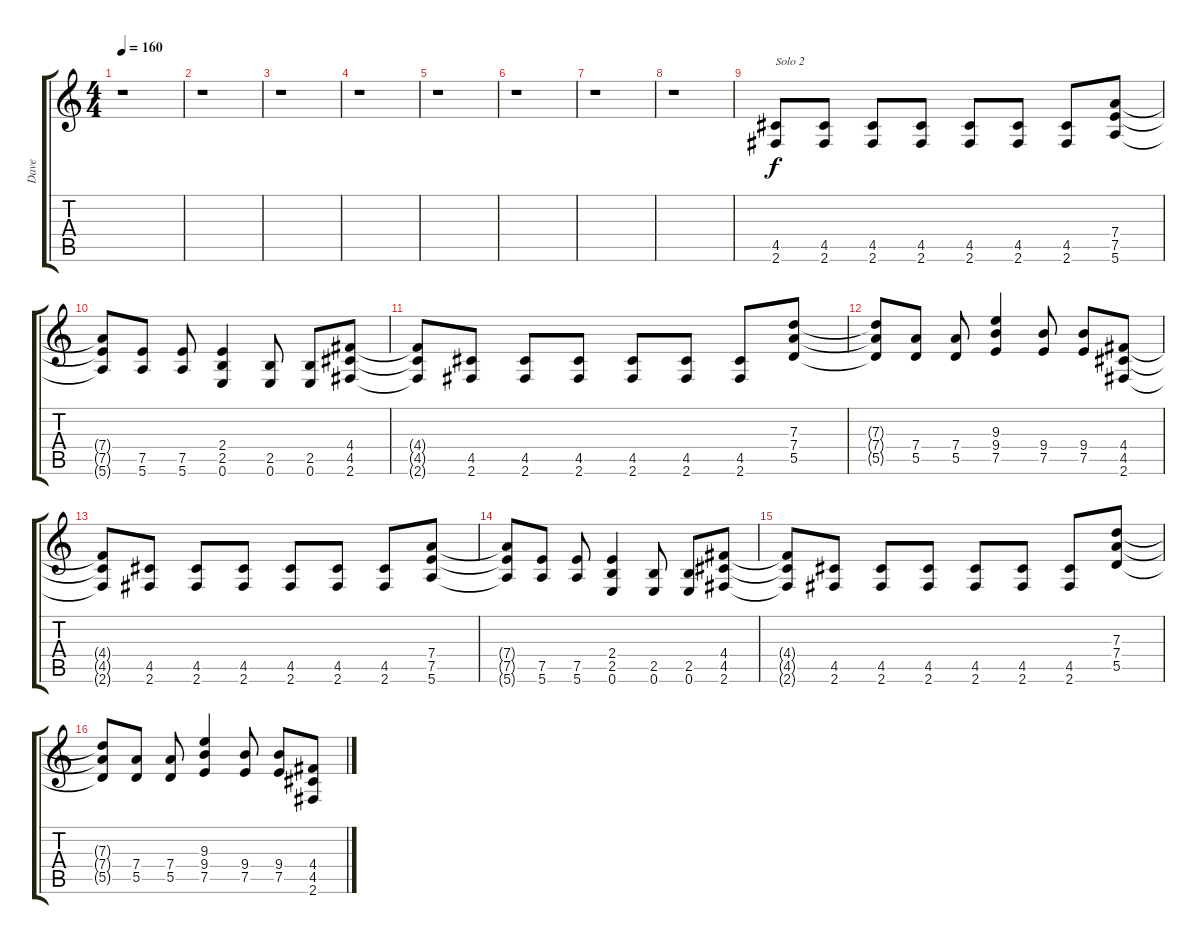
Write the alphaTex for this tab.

\track ("Dave" "Dave") {instrument distortionguitar}
\staff {score tabs}
\tuning (E4 B3 G3 D3 A2 E2) {hide}
\ts (4 4)
\tempo 160
\clef g2
\ks c
r.1{dy f} |
r.1 |
r.1 |
r.1 |
r.1 |
r.1 |
r.1 |
r.1 |
(4.5 2.6).8{txt "Solo 2"} (4.5 2.6).8 (4.5 2.6).8 (4.5 2.6).8 (4.5 2.6).8 (4.5 2.6).8 (4.5 2.6).8 (7.4 7.5 5.6).8 |
(7.4{t} 7.5{t} 5.6{t}).8 (7.5 5.6).8 (7.5 5.6).8 (2.4 2.5 0.6).4 (2.5 0.6).8 (2.5 0.6).8 (4.4 4.5 2.6).8 |
(4.4{t} 4.5{t} 2.6{t}).8 (4.5 2.6).8 (4.5 2.6).8 (4.5 2.6).8 (4.5 2.6).8 (4.5 2.6).8 (4.5 2.6).8 (7.3 7.4 5.5).8 |
(7.3{t} 7.4{t} 5.5{t}).8 (7.4 5.5).8 (7.4 5.5).8 (9.3 9.4 7.5).4 (9.4 7.5).8 (9.4 7.5).8 (4.4 4.5 2.6).8 |
(4.4{t} 4.5{t} 2.6{t}).8 (4.5 2.6).8 (4.5 2.6).8 (4.5 2.6).8 (4.5 2.6).8 (4.5 2.6).8 (4.5 2.6).8 (7.4 7.5 5.6).8 |
(7.4{t} 7.5{t} 5.6{t}).8 (7.5 5.6).8 (7.5 5.6).8 (2.4 2.5 0.6).4 (2.5 0.6).8 (2.5 0.6).8 (4.4 4.5 2.6).8 |
(4.4{t} 4.5{t} 2.6{t}).8 (4.5 2.6).8 (4.5 2.6).8 (4.5 2.6).8 (4.5 2.6).8 (4.5 2.6).8 (4.5 2.6).8 (7.3 7.4 5.5).8 |
(7.3{t} 7.4{t} 5.5{t}).8 (7.4 5.5).8 (7.4 5.5).8 (9.3 9.4 7.5).4 (9.4 7.5).8 (9.4 7.5).8 (4.4 4.5 2.6).8
